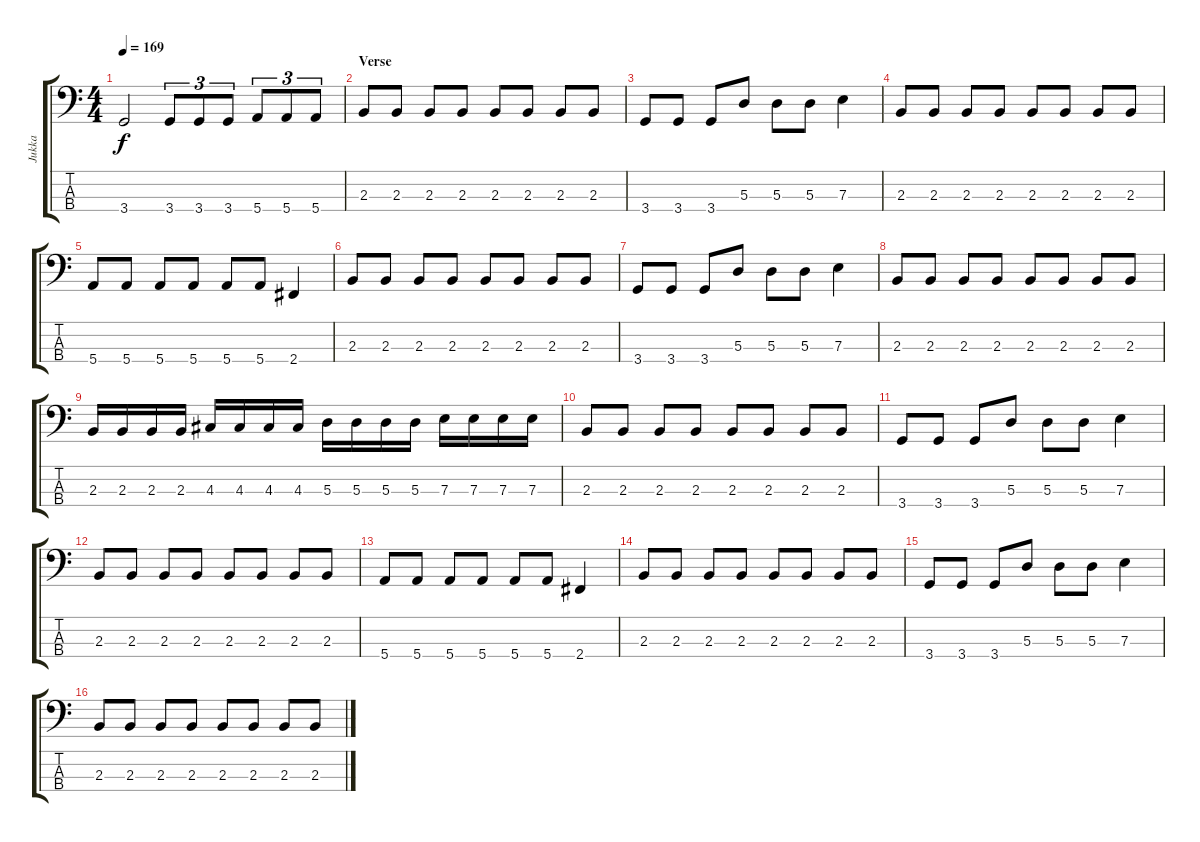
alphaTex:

\track ("Jukka" "Jukka") {instrument electricbasspick}
\staff {score tabs}
\tuning (G2 D2 A1 E1) {hide}
\ts (4 4)
\tempo 169
\clef f4
\ks c
3.4{t}.2{dy f} 3.4.8{tu (3 2)} 3.4.8{tu (3 2)} 3.4.8{tu (3 2)} 5.4.8{tu (3 2)} 5.4.8{tu (3 2)} 5.4.8{tu (3 2)} |
\section ("" "Verse")
2.3.8 2.3.8 2.3.8 2.3.8 2.3.8 2.3.8 2.3.8 2.3.8 |
3.4.8 3.4.8 3.4.8 5.3.8 5.3.8 5.3.8 7.3.4 |
2.3.8 2.3.8 2.3.8 2.3.8 2.3.8 2.3.8 2.3.8 2.3.8 |
5.4.8 5.4.8 5.4.8 5.4.8 5.4.8 5.4.8 2.4.4 |
2.3.8 2.3.8 2.3.8 2.3.8 2.3.8 2.3.8 2.3.8 2.3.8 |
3.4.8 3.4.8 3.4.8 5.3.8 5.3.8 5.3.8 7.3.4 |
2.3.8 2.3.8 2.3.8 2.3.8 2.3.8 2.3.8 2.3.8 2.3.8 |
2.3.16 2.3.16 2.3.16 2.3.16 4.3.16 4.3.16 4.3.16 4.3.16 5.3.16 5.3.16 5.3.16 5.3.16 7.3.16 7.3.16 7.3.16 7.3.16 |
2.3.8 2.3.8 2.3.8 2.3.8 2.3.8 2.3.8 2.3.8 2.3.8 |
3.4.8 3.4.8 3.4.8 5.3.8 5.3.8 5.3.8 7.3.4 |
2.3.8 2.3.8 2.3.8 2.3.8 2.3.8 2.3.8 2.3.8 2.3.8 |
5.4.8 5.4.8 5.4.8 5.4.8 5.4.8 5.4.8 2.4.4 |
2.3.8 2.3.8 2.3.8 2.3.8 2.3.8 2.3.8 2.3.8 2.3.8 |
3.4.8 3.4.8 3.4.8 5.3.8 5.3.8 5.3.8 7.3.4 |
2.3.8 2.3.8 2.3.8 2.3.8 2.3.8 2.3.8 2.3.8 2.3.8
